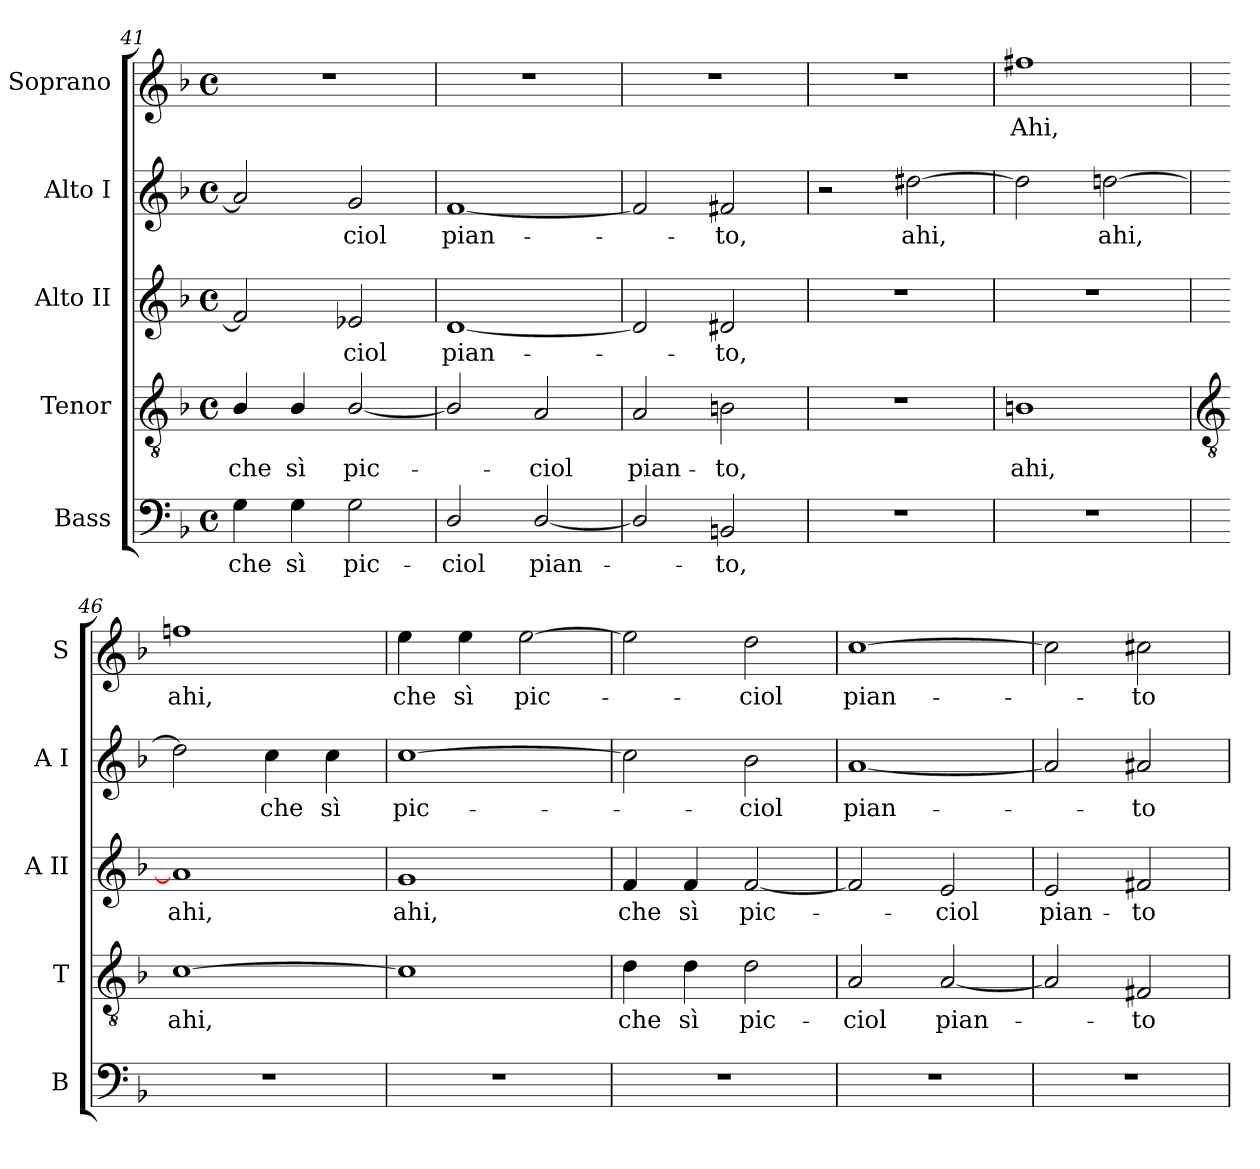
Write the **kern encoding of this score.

**kern	**text	**kern	**text	**kern	**text	**kern	**text	**kern	**text
*part5	*part5	*part4	*part4	*part3	*part3	*part2	*part2	*part1	*part1
*staff5	*staff5	*staff4	*staff4	*staff3	*staff3	*staff2	*staff2	*staff1	*staff1
*I"Bass	*	*I"Tenor	*	*I"Alto II	*	*I"Alto I	*	*I"Soprano	*
*I'B	*	*I'T	*	*I'A II	*	*I'A I	*	*I'S	*
*clefF4	*	*clefGv2	*	*clefG2	*	*clefG2	*	*clefG2	*
*k[b-]	*	*k[b-]	*	*k[b-]	*	*k[b-]	*	*k[b-]	*
*F:	*	*F:	*	*F:	*	*F:	*	*F:	*
*M4/4	*	*M4/4	*	*M4/4	*	*M4/4	*	*M4/4	*
*met(c)	*	*met(c)	*	*met(c)	*	*met(c)	*	*met(c)	*
=41	=41	=41	=41	=41	=41	=41	=41	=41	=41
!	!LO:LY:b	!	!LO:LY:b	!	!	!	!	!	!
4G	che	4B-/	che	2f]	.	2a]	.	1r	.
!	!LO:LY:b	!	!LO:LY:b	!	!	!	!	!	!
4G	sì	4B-/	sì	.	.	.	.	.	.
!	!LO:LY:b	!	!LO:LY:b	!	!LO:LY:b	!	!LO:LY:b	!	!
2G	pic-	[2B-/	pic-	2e-X	-ciol	2g	ciol	.	.
=42	=42	=42	=42	=42	=42	=42	=42	=42	=42
!	!LO:LY:b	!	!	!	!LO:LY:b	!	!LO:LY:b	!	!
2D/	-ciol	2B-/]	.	[1d	pian-	[1f	pian-	1r	.
!	!LO:LY:b	!	!LO:LY:b	!	!	!	!	!	!
[2D/	pian-	2A	ciol	.	.	.	.	.	.
=43	=43	=43	=43	=43	=43	=43	=43	=43	=43
!	!	!	!LO:LY:b	!	!	!	!	!	!
2D/]	.	2A	pian-	2d]	.	2f]	.	1r	.
!	!LO:LY:b	!	!LO:LY:b	!	!LO:LY:b	!	!LO:LY:b	!	!
2BBn	to,	2Bn	-to,	2d#X	to,	2f#X	to,	.	.
=44	=44	=44	=44	=44	=44	=44	=44	=44	=44
1r	.	1r	.	1r	.	2r	.	1r	.
!	!	!	!	!	!	!	!LO:LY:b	!	!
.	.	.	.	.	.	[2dd#X	ahi,	.	.
=45	=45	=45	=45	=45	=45	=45	=45	=45	=45
!	!	!	!LO:LY:b	!	!	!	!	!	!LO:LY:b
1r	.	1Bn	ahi,	1r	.	2dd#]	.	1ff#X	Ahi,
!	!	!	!	!	!	!	!LO:LY:b	!	!
.	.	.	.	.	.	[2ddn	ahi,	.	.
!!LO:LB:g=z
=46	=46	=46	=46	=46	=46	=46	=46	=46	=46
*	*	*clefGv2	*	*	*	*	*	*	*
!	!	!	!LO:LY:b	!	!LO:LY:b	!	!	!	!LO:LY:b
1r	.	[1c	ahi,	1a-]	ahi,	2dd]	.	1ffn	ahi,
!	!	!	!	!	!	!	!LO:LY:b	!	!
.	.	.	.	.	.	4cc	che	.	.
!	!	!	!	!	!	!	!LO:LY:b	!	!
.	.	.	.	.	.	4cc	sì	.	.
=47	=47	=47	=47	=47	=47	=47	=47	=47	=47
!	!	!	!	!	!LO:LY:b	!	!LO:LY:b	!	!LO:LY:b
1r	.	1c]	.	1g	ahi,	[1cc	pic-	4ee	che
!	!	!	!	!	!	!	!	!	!LO:LY:b
.	.	.	.	.	.	.	.	4ee	sì
!	!	!	!	!	!	!	!	!	!LO:LY:b
.	.	.	.	.	.	.	.	[2ee	pic-
=48	=48	=48	=48	=48	=48	=48	=48	=48	=48
!	!	!	!LO:LY:b	!	!LO:LY:b	!	!	!	!
1r	.	4d	che	4f	che	2cc]	.	2ee]	.
!	!	!	!LO:LY:b	!	!LO:LY:b	!	!	!	!
.	.	4d	sì	4f	sì	.	.	.	.
!	!	!	!LO:LY:b	!	!LO:LY:b	!	!LO:LY:b	!	!LO:LY:b
.	.	2d	pic-	[2f	pic-	2b-	ciol	2dd	ciol
=49	=49	=49	=49	=49	=49	=49	=49	=49	=49
!	!	!	!LO:LY:b	!	!	!	!LO:LY:b	!	!LO:LY:b
1r	.	2A	-ciol	2f]	.	[1a	pian-	[1cc	pian-
!	!	!	!LO:LY:b	!	!LO:LY:b	!	!	!	!
.	.	[2A	pian-	2e	ciol	.	.	.	.
=50	=50	=50	=50	=50	=50	=50	=50	=50	=50
!	!	!	!	!	!LO:LY:b	!	!	!	!
1r	.	2A]	.	2e	pian-	2a]	.	2cc]	.
!	!	!	!LO:LY:b	!	!LO:LY:b	!	!LO:LY:b	!	!LO:LY:b
.	.	2F#X	to	2f#X	-to	2a#X	to	2cc#X	to
=	=	=	=	=	=	=	=	=	=
*-	*-	*-	*-	*-	*-	*-	*-	*-	*-
